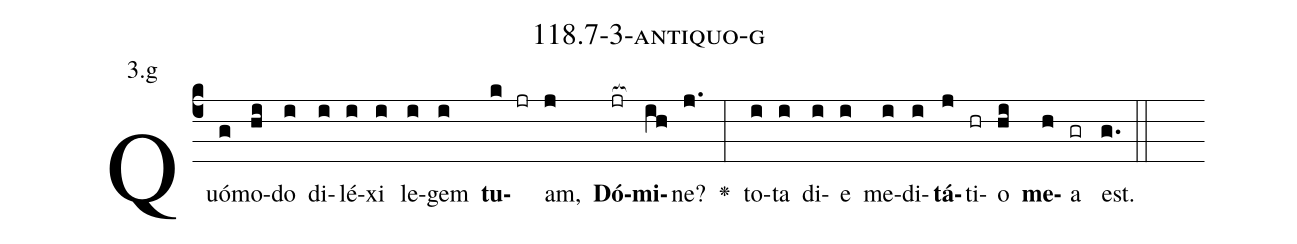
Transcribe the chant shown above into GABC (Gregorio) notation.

name: 118.7-3-antiquo-g;
annotation: 3.g;
%%
(c4)Quó(g)mo(hi)do(i) di(i)lé(i)xi(i) le(i)gem(i) <b>tu</b>(k jr)am,(j) <b>Dó</b>(jr[ocb:1{])<b>mi</b>(ih[ocb:0}])ne?(j.) <v>\greheightstar</v>(:) to(i)ta(i) di(i)e(i) me(i)di(i)<b>tá</b>(j)ti(hr)o(hi) <b>me</b>(h)a(gr) est.(g.) (::)


%E(i) u(i) o(j) u(hi) a(h) e.(g.) (::)
